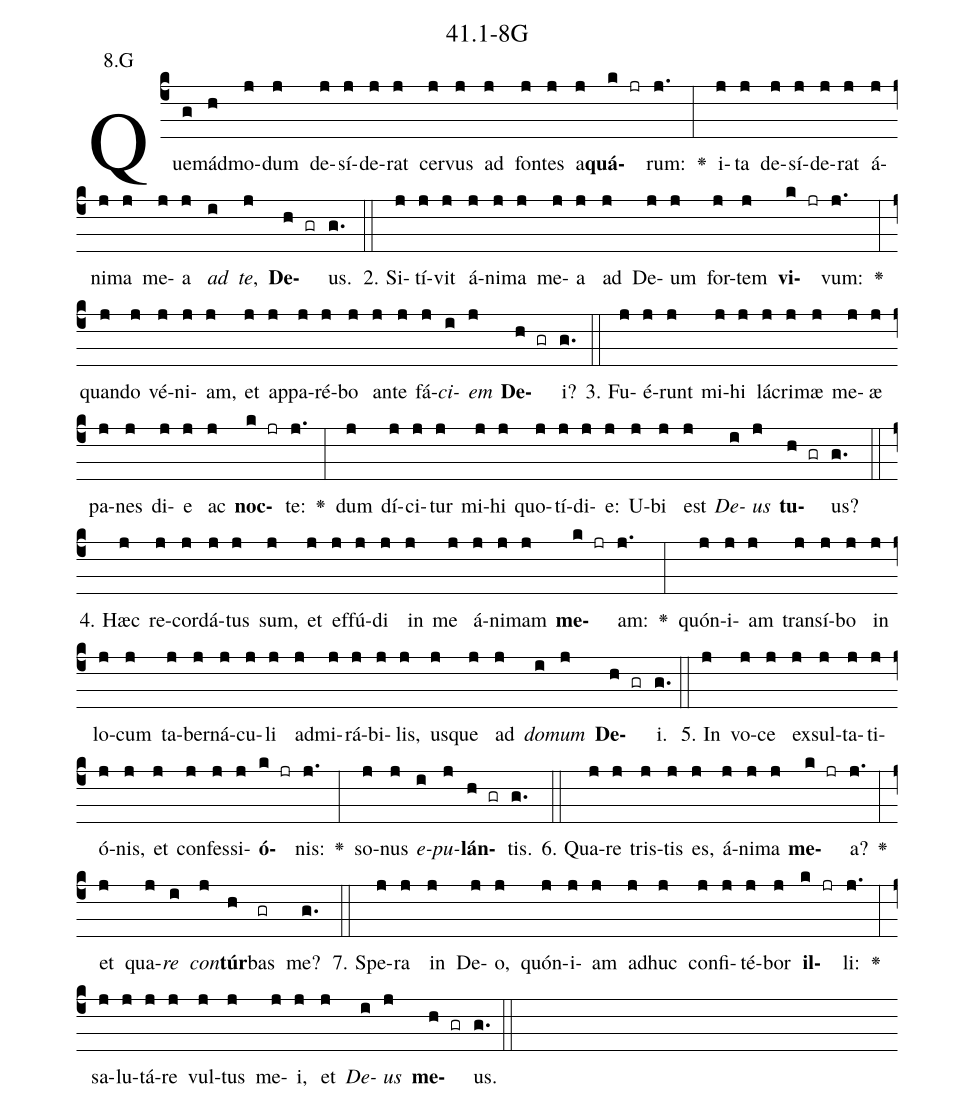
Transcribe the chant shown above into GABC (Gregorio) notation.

name: 41.1-8G;
annotation: 8.G;
%%
(c4)Quem(g)ád(h)mo(j)dum(j) de(j)sí(j)de(j)rat(j) cer(j)vus(j) ad(j) fon(j)tes(j) a(j)<b>quá</b>(k jr)rum:(j.) <v>\greheightstar</v>(:) i(j)ta(j) de(j)sí(j)de(j)rat(j) á(j)ni(j)ma(j) me(j)a(j) <i>ad</i>(i) <i>te</i>,(j) <b>De</b>(h gr)us.(g.) (::)
2. Si(j)tí(j)vit(j) á(j)ni(j)ma(j) me(j)a(j) ad(j) De(j)um(j) for(j)tem(j) <b>vi</b>(k jr)vum:(j.) <v>\greheightstar</v>(:) quan(j)do(j) vé(j)ni(j)am,(j) et(j) ap(j)pa(j)ré(j)bo(j) an(j)te(j) fá(j)<i>ci</i>(i)<i>em</i>(j) <b>De</b>(h gr)i?(g.) (::)
3. Fu(j)é(j)runt(j) mi(j)hi(j) lá(j)cri(j)mæ(j) me(j)æ(j) pa(j)nes(j) di(j)e(j) ac(j) <b>noc</b>(k jr)te:(j.) <v>\greheightstar</v>(:) dum(j) dí(j)ci(j)tur(j) mi(j)hi(j) quo(j)tí(j)di(j)e:(j) U(j)bi(j) est(j) <i>De</i>(i)<i>us</i>(j) <b>tu</b>(h gr)us?(g.) (::)
4. Hæc(j) re(j)cor(j)dá(j)tus(j) sum,(j) et(j) ef(j)fú(j)di(j) in(j) me(j) á(j)ni(j)mam(j) <b>me</b>(k jr)am:(j.) <v>\greheightstar</v>(:) quón(j)i(j)am(j) trans(j)í(j)bo(j) in(j) lo(j)cum(j) ta(j)ber(j)ná(j)cu(j)li(j) ad(j)mi(j)rá(j)bi(j)lis,(j) us(j)que(j) ad(j) <i>do</i>(i)<i>mum</i>(j) <b>De</b>(h gr)i.(g.) (::)
5. In(j) vo(j)ce(j) ex(j)sul(j)ta(j)ti(j)ó(j)nis,(j) et(j) con(j)fes(j)si(j)<b>ó</b>(k jr)nis:(j.) <v>\greheightstar</v>(:) so(j)nus(j) <i>e</i>(i)<i>pu</i>(j)<b>lán</b>(h gr)tis.(g.) (::)
6. Qua(j)re(j) tris(j)tis(j) es,(j) á(j)ni(j)ma(j) <b>me</b>(k jr)a?(j.) <v>\greheightstar</v>(:) et(j) qua(j)<i>re</i>(i) <i>con</i>(j)<b>túr</b>(h)bas(gr) me?(g.) (::)
7. Spe(j)ra(j) in(j) De(j)o,(j) quón(j)i(j)am(j) ad(j)huc(j) con(j)fi(j)té(j)bor(j) <b>il</b>(k jr)li:(j.) <v>\greheightstar</v>(:) sa(j)lu(j)tá(j)re(j) vul(j)tus(j) me(j)i,(j) et(j) <i>De</i>(i)<i>us</i>(j) <b>me</b>(h gr)us.(g.) (::)
